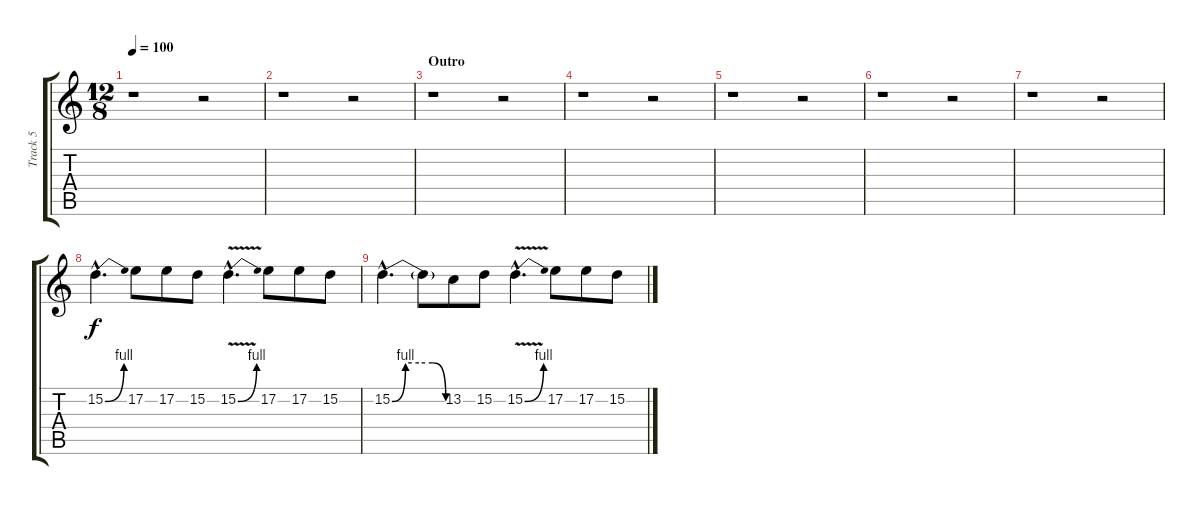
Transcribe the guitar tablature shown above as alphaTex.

\track ("Track 5" "Track 5") {instrument tenorsax}
\staff {score tabs}
\tuning (E4 B3 G3 D3 A2 E2) {hide}
\ts (12 8)
\tempo 100
\clef g2
\ks c
r.1{dy f} r.2 |
r.1 r.2 |
\section ("" "Outro")
r.1 r.2 |
r.1 r.2 |
r.1 r.2 |
r.1 r.2 |
r.1 r.2 |
15.2{be (bend 0 0 60 4) hac}.4{d volume 10} 17.2.8{volume 10} 17.2.8{volume 10} 15.2.8 15.2{be (bend 0 0 60 4) v hac}.4{d} 17.2.8 17.2.8 15.2.8 |
15.2{be (custom 0 0 15 4 30 4 45 4 60 0) hac}.4{d} 15.2{t}.8 13.2.8 15.2.8 15.2{be (bend 0 0 60 4) v hac}.4{d} 17.2.8 17.2.8 15.2.8
